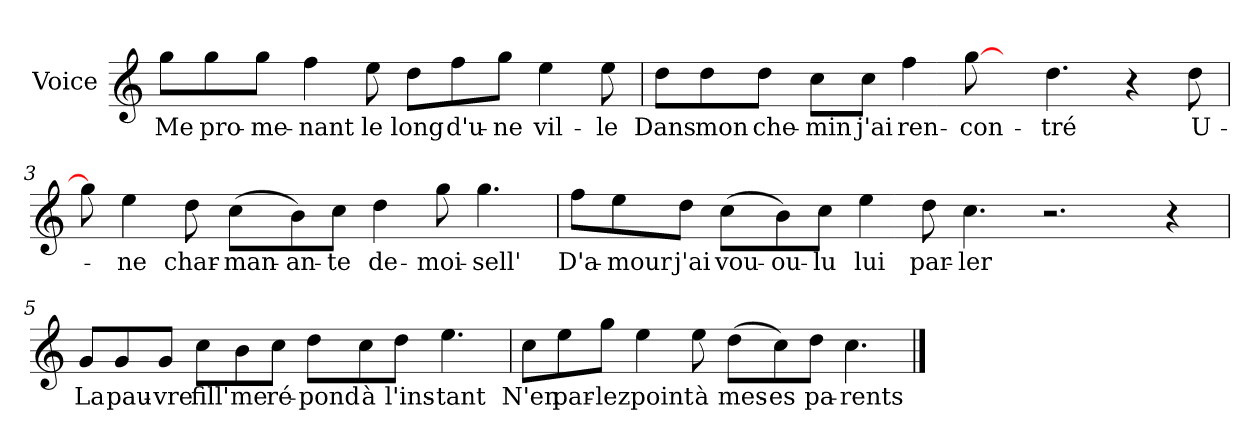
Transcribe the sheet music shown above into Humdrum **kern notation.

**kern	**text
*part1	*part1
*staff1	*staff1
*I"Voice	*
*I'V	*
*clefG2	*
*k[]	*
*C:	*
=1	=1
8gg\L	Me
8gg\	pro-
8gg\J	-me-
4ff\	-nant
8ee\	le
8dd\L	long
8ff\	d'u-
8gg\J	-ne
4ee\	vil-
8ee\	-le
=2	=2
8dd\L	Dans
8dd\	mon
8dd\J	che-
8cc\L	-min
8cc\J	j'ai
4ff\	ren-
[8gg\	-con-
8ryy	.
4.dd\	-tré
4r	.
8dd\	U-
!!LO:LB:g=z
=3	=3
8gg\]	.
4ee\	-ne
8dd\	char-
(>8cc\L	-man-
8b\)	-an-
8cc\J	-te
4dd\	de-
8gg\	-moi-
4.gg\	-sell'
=4	=4
8ff\L	D'a-
8ee\	-mour
8dd\J	j'ai
(>8cc\L	vou-
8b\)	-ou-
8cc\J	-lu
4ee\	lui
8dd\	par-
4.cc\	-ler
2.r	.
4r	.
!!LO:LB:g=z
=5	=5
*MM150	*
8g/L	La
8g/	pau-
8g/J	-vre
8cc\L	fill'
8b\	me
8cc\J	ré-
8dd\L	-pond
8cc\	à
8dd\J	l'ins-
4.ee\	-tant
=6	=6
8cc\L	N'en
8ee\	par-
8gg\J	-lez
4ee\	point
8ee\	à
(>8dd\L	mes-
8cc\)	-es
8dd\J	pa-
4.cc\	-rents
==	==
*-	*-
